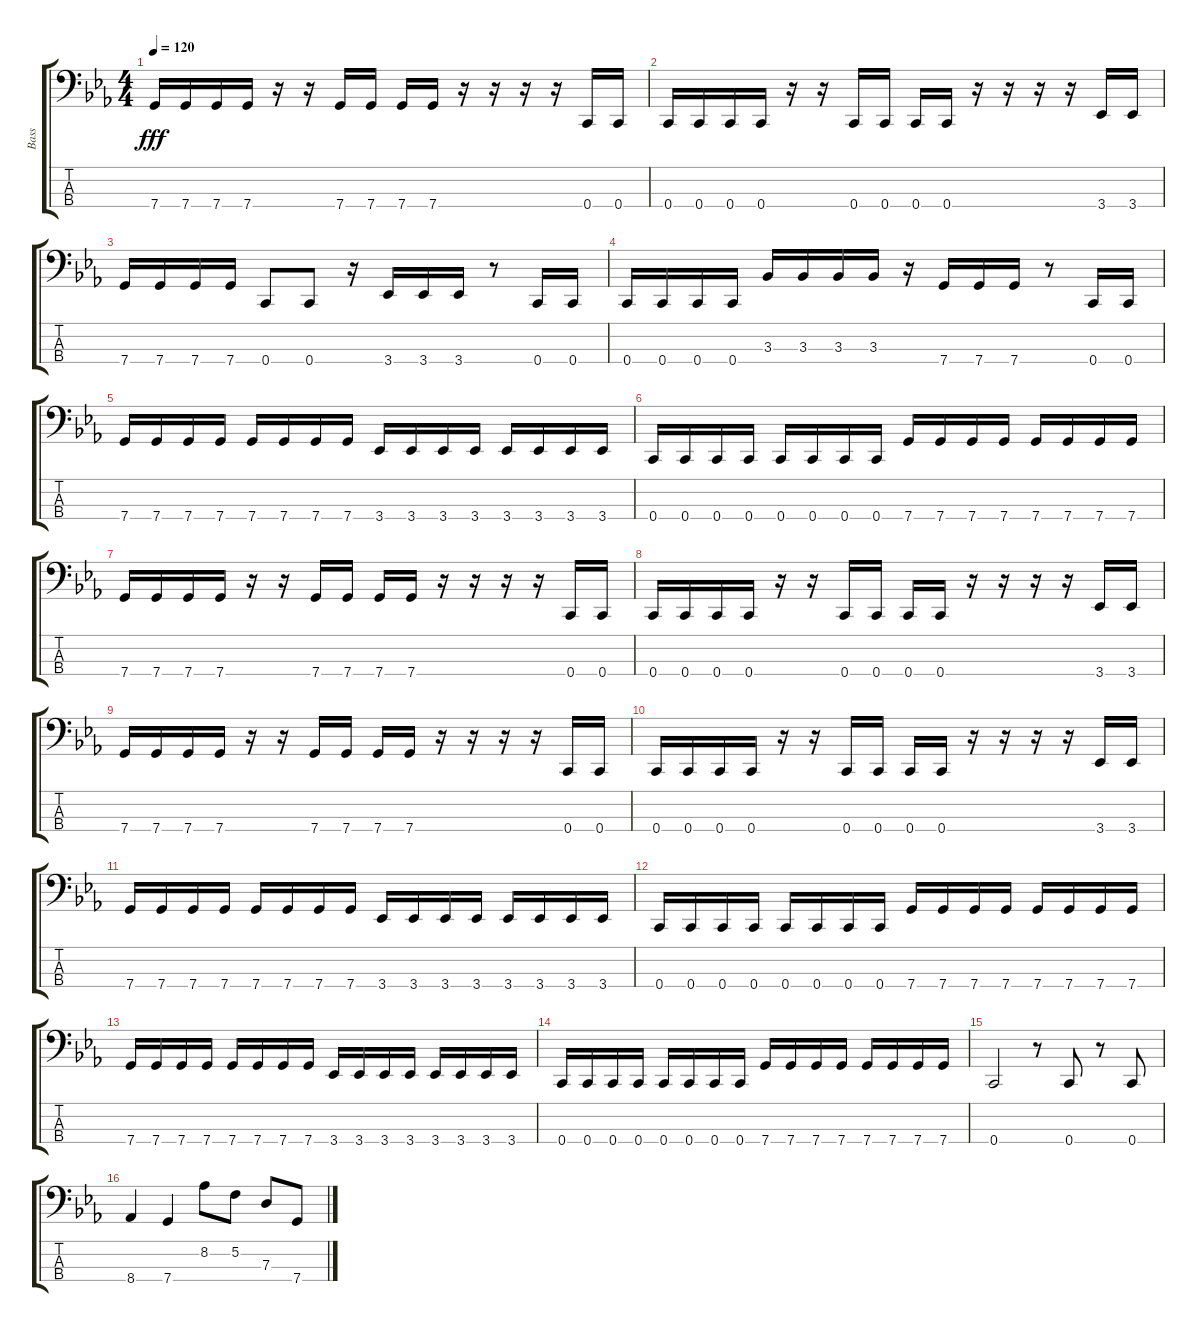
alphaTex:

\track ("Bass" "Bass") {instrument electricbasspick}
\staff {score tabs}
\tuning (F2 C2 G1 C1) {hide}
\ts (4 4)
\tempo 120
\clef f4
\ks cminor
7.4.16{dy fff} 7.4.16 7.4.16 7.4.16 r.16 r.16 7.4.16 7.4.16 7.4.16 7.4.16 r.16 r.16 r.16 r.16 0.4.16 0.4.16 |
0.4.16 0.4.16 0.4.16 0.4.16 r.16 r.16 0.4.16 0.4.16 0.4.16 0.4.16 r.16 r.16 r.16 r.16 3.4.16 3.4.16 |
7.4.16 7.4.16 7.4.16 7.4.16 0.4.8 0.4.8 r.16 3.4.16 3.4.16 3.4.16 r.8 0.4.16 0.4.16 |
0.4.16 0.4.16 0.4.16 0.4.16 3.3.16 3.3.16 3.3.16 3.3.16 r.16 7.4.16 7.4.16 7.4.16 r.8 0.4.16 0.4.16 |
7.4.16 7.4.16 7.4.16 7.4.16 7.4.16 7.4.16 7.4.16 7.4.16 3.4.16 3.4.16 3.4.16 3.4.16 3.4.16 3.4.16 3.4.16 3.4.16 |
0.4.16 0.4.16 0.4.16 0.4.16 0.4.16 0.4.16 0.4.16 0.4.16 7.4.16 7.4.16 7.4.16 7.4.16 7.4.16 7.4.16 7.4.16 7.4.16 |
7.4.16 7.4.16 7.4.16 7.4.16 r.16 r.16 7.4.16 7.4.16 7.4.16 7.4.16 r.16 r.16 r.16 r.16 0.4.16 0.4.16 |
0.4.16 0.4.16 0.4.16 0.4.16 r.16 r.16 0.4.16 0.4.16 0.4.16 0.4.16 r.16 r.16 r.16 r.16 3.4.16 3.4.16 |
7.4.16 7.4.16 7.4.16 7.4.16 r.16 r.16 7.4.16 7.4.16 7.4.16 7.4.16 r.16 r.16 r.16 r.16 0.4.16 0.4.16 |
0.4.16 0.4.16 0.4.16 0.4.16 r.16 r.16 0.4.16 0.4.16 0.4.16 0.4.16 r.16 r.16 r.16 r.16 3.4.16 3.4.16 |
7.4.16 7.4.16 7.4.16 7.4.16 7.4.16 7.4.16 7.4.16 7.4.16 3.4.16 3.4.16 3.4.16 3.4.16 3.4.16 3.4.16 3.4.16 3.4.16 |
0.4.16 0.4.16 0.4.16 0.4.16 0.4.16 0.4.16 0.4.16 0.4.16 7.4.16 7.4.16 7.4.16 7.4.16 7.4.16 7.4.16 7.4.16 7.4.16 |
7.4.16 7.4.16 7.4.16 7.4.16 7.4.16 7.4.16 7.4.16 7.4.16 3.4.16 3.4.16 3.4.16 3.4.16 3.4.16 3.4.16 3.4.16 3.4.16 |
0.4.16 0.4.16 0.4.16 0.4.16 0.4.16 0.4.16 0.4.16 0.4.16 7.4.16 7.4.16 7.4.16 7.4.16 7.4.16 7.4.16 7.4.16 7.4.16 |
0.4.2 r.8 0.4.8 r.8 0.4.8 |
8.4.4 7.4.4 8.2.8 5.2.8 7.3.8 7.4.8
